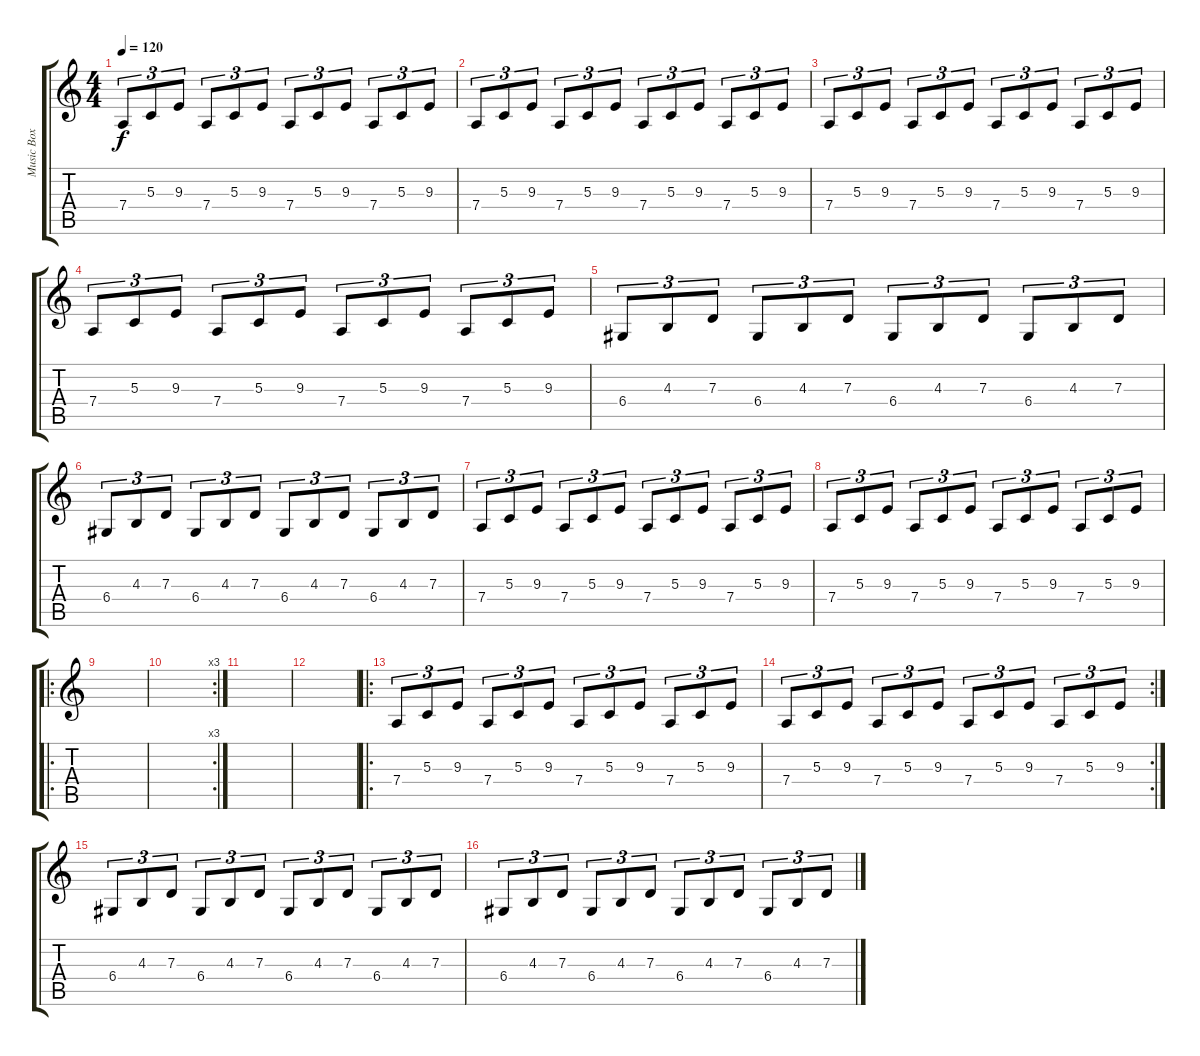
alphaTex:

\track ("Music Box" "Music Box") {instrument musicbox}
\staff {score tabs}
\tuning (E4 B3 G3 D3 A2 E2) {hide}
\ts (4 4)
\tempo 120
\clef g2
\ks c
7.4.8{tu (3 2) dy f} 5.3.8{tu (3 2)} 9.3.8{tu (3 2)} 7.4.8{tu (3 2)} 5.3.8{tu (3 2)} 9.3.8{tu (3 2)} 7.4.8{tu (3 2)} 5.3.8{tu (3 2)} 9.3.8{tu (3 2)} 7.4.8{tu (3 2)} 5.3.8{tu (3 2)} 9.3.8{tu (3 2)} |
7.4.8{tu (3 2)} 5.3.8{tu (3 2)} 9.3.8{tu (3 2)} 7.4.8{tu (3 2)} 5.3.8{tu (3 2)} 9.3.8{tu (3 2)} 7.4.8{tu (3 2)} 5.3.8{tu (3 2)} 9.3.8{tu (3 2)} 7.4.8{tu (3 2)} 5.3.8{tu (3 2)} 9.3.8{tu (3 2)} |
7.4.8{tu (3 2)} 5.3.8{tu (3 2)} 9.3.8{tu (3 2)} 7.4.8{tu (3 2)} 5.3.8{tu (3 2)} 9.3.8{tu (3 2)} 7.4.8{tu (3 2)} 5.3.8{tu (3 2)} 9.3.8{tu (3 2)} 7.4.8{tu (3 2)} 5.3.8{tu (3 2)} 9.3.8{tu (3 2)} |
7.4.8{tu (3 2)} 5.3.8{tu (3 2)} 9.3.8{tu (3 2)} 7.4.8{tu (3 2)} 5.3.8{tu (3 2)} 9.3.8{tu (3 2)} 7.4.8{tu (3 2)} 5.3.8{tu (3 2)} 9.3.8{tu (3 2)} 7.4.8{tu (3 2)} 5.3.8{tu (3 2)} 9.3.8{tu (3 2)} |
6.4.8{tu (3 2)} 4.3.8{tu (3 2)} 7.3.8{tu (3 2)} 6.4.8{tu (3 2)} 4.3.8{tu (3 2)} 7.3.8{tu (3 2)} 6.4.8{tu (3 2)} 4.3.8{tu (3 2)} 7.3.8{tu (3 2)} 6.4.8{tu (3 2)} 4.3.8{tu (3 2)} 7.3.8{tu (3 2)} |
6.4.8{tu (3 2)} 4.3.8{tu (3 2)} 7.3.8{tu (3 2)} 6.4.8{tu (3 2)} 4.3.8{tu (3 2)} 7.3.8{tu (3 2)} 6.4.8{tu (3 2)} 4.3.8{tu (3 2)} 7.3.8{tu (3 2)} 6.4.8{tu (3 2)} 4.3.8{tu (3 2)} 7.3.8{tu (3 2)} |
7.4.8{tu (3 2)} 5.3.8{tu (3 2)} 9.3.8{tu (3 2)} 7.4.8{tu (3 2)} 5.3.8{tu (3 2)} 9.3.8{tu (3 2)} 7.4.8{tu (3 2)} 5.3.8{tu (3 2)} 9.3.8{tu (3 2)} 7.4.8{tu (3 2)} 5.3.8{tu (3 2)} 9.3.8{tu (3 2)} |
7.4.8{tu (3 2)} 5.3.8{tu (3 2)} 9.3.8{tu (3 2)} 7.4.8{tu (3 2)} 5.3.8{tu (3 2)} 9.3.8{tu (3 2)} 7.4.8{tu (3 2)} 5.3.8{tu (3 2)} 9.3.8{tu (3 2)} 7.4.8{tu (3 2)} 5.3.8{tu (3 2)} 9.3.8{tu (3 2)} |
\ro
|
\rc 3
|
|
|
\ro
7.4.8{tu (3 2)} 5.3.8{tu (3 2)} 9.3.8{tu (3 2)} 7.4.8{tu (3 2)} 5.3.8{tu (3 2)} 9.3.8{tu (3 2)} 7.4.8{tu (3 2)} 5.3.8{tu (3 2)} 9.3.8{tu (3 2)} 7.4.8{tu (3 2)} 5.3.8{tu (3 2)} 9.3.8{tu (3 2)} |
\rc 2
7.4.8{tu (3 2)} 5.3.8{tu (3 2)} 9.3.8{tu (3 2)} 7.4.8{tu (3 2)} 5.3.8{tu (3 2)} 9.3.8{tu (3 2)} 7.4.8{tu (3 2)} 5.3.8{tu (3 2)} 9.3.8{tu (3 2)} 7.4.8{tu (3 2)} 5.3.8{tu (3 2)} 9.3.8{tu (3 2)} |
6.4.8{tu (3 2)} 4.3.8{tu (3 2)} 7.3.8{tu (3 2)} 6.4.8{tu (3 2)} 4.3.8{tu (3 2)} 7.3.8{tu (3 2)} 6.4.8{tu (3 2)} 4.3.8{tu (3 2)} 7.3.8{tu (3 2)} 6.4.8{tu (3 2)} 4.3.8{tu (3 2)} 7.3.8{tu (3 2)} |
6.4.8{tu (3 2)} 4.3.8{tu (3 2)} 7.3.8{tu (3 2)} 6.4.8{tu (3 2)} 4.3.8{tu (3 2)} 7.3.8{tu (3 2)} 6.4.8{tu (3 2)} 4.3.8{tu (3 2)} 7.3.8{tu (3 2)} 6.4.8{tu (3 2)} 4.3.8{tu (3 2)} 7.3.8{tu (3 2)}
